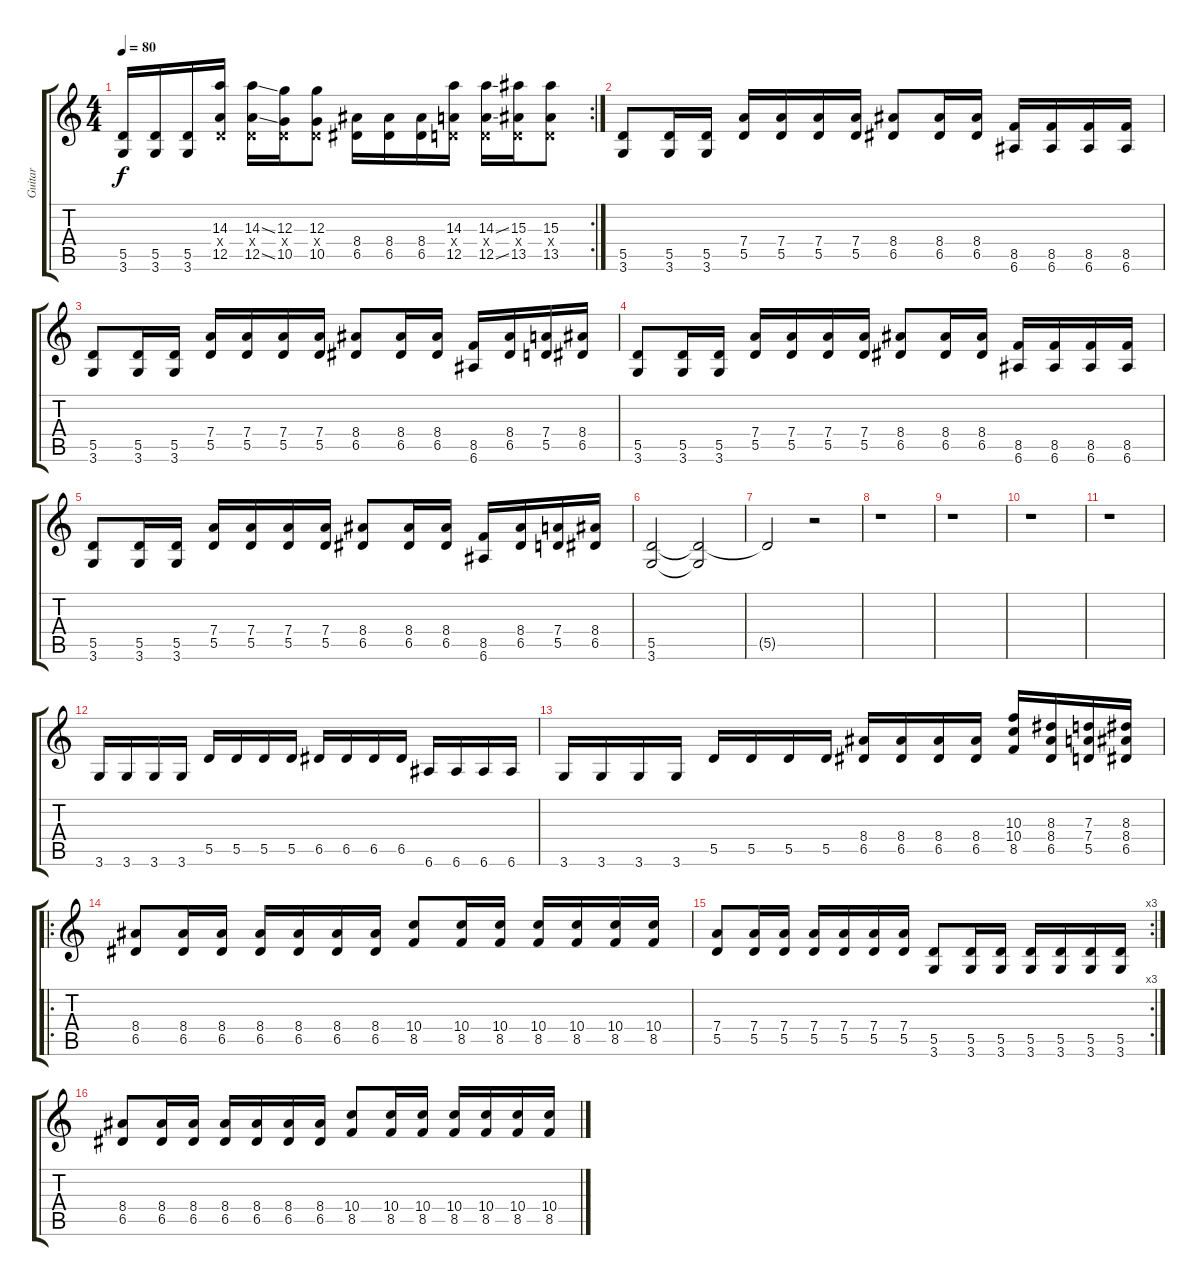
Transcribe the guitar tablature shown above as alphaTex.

\track ("Guitar" "Guitar") {instrument distortionguitar}
\staff {score tabs}
\tuning (E4 B3 G3 D3 A2 E2) {hide}
\rc 2
\ts (4 4)
\tempo 80
\clef g2
\ks c
(5.5 3.6).16{dy f} (5.5 3.6).16 (5.5 3.6).16 (14.3 0.4{x} 12.5).16 (14.3{ss} 0.4{x} 12.5{ss}).16 (12.3 0.4{x} 10.5).16 (12.3 0.4{x} 10.5).8 (8.4 6.5).16 (8.4 6.5).16 (8.4 6.5).16 (14.3 0.4{x} 12.5).16 (14.3{ss} 0.4{x} 12.5{ss}).16 (15.3 0.4{x} 13.5).16 (15.3 0.4{x} 13.5).8 |
(5.5 3.6).8 (5.5 3.6).16 (5.5 3.6).16 (7.4 5.5).16 (7.4 5.5).16 (7.4 5.5).16 (7.4 5.5).16 (8.4 6.5).8 (8.4 6.5).16 (8.4 6.5).16 (8.5 6.6).16 (8.5 6.6).16 (8.5 6.6).16 (8.5 6.6).16 |
(5.5 3.6).8 (5.5 3.6).16 (5.5 3.6).16 (7.4 5.5).16 (7.4 5.5).16 (7.4 5.5).16 (7.4 5.5).16 (8.4 6.5).8 (8.4 6.5).16 (8.4 6.5).16 (8.5 6.6).16 (8.4 6.5).16 (7.4 5.5).16 (8.4 6.5).16 |
(5.5 3.6).8 (5.5 3.6).16 (5.5 3.6).16 (7.4 5.5).16 (7.4 5.5).16 (7.4 5.5).16 (7.4 5.5).16 (8.4 6.5).8 (8.4 6.5).16 (8.4 6.5).16 (8.5 6.6).16 (8.5 6.6).16 (8.5 6.6).16 (8.5 6.6).16 |
(5.5 3.6).8 (5.5 3.6).16 (5.5 3.6).16 (7.4 5.5).16 (7.4 5.5).16 (7.4 5.5).16 (7.4 5.5).16 (8.4 6.5).8 (8.4 6.5).16 (8.4 6.5).16 (8.5 6.6).16 (8.4 6.5).16 (7.4 5.5).16 (8.4 6.5).16 |
(5.5 3.6).2 (5.5{t} 3.6{t}).2 |
5.5{t}.2 r.2 |
r.1 |
r.1 |
r.1 |
r.1 |
3.6.16 3.6.16 3.6.16 3.6.16 5.5.16 5.5.16 5.5.16 5.5.16 6.5.16 6.5.16 6.5.16 6.5.16 6.6.16 6.6.16 6.6.16 6.6.16 |
3.6.16 3.6.16 3.6.16 3.6.16 5.5.16 5.5.16 5.5.16 5.5.16 (8.4 6.5).16 (8.4 6.5).16 (8.4 6.5).16 (8.4 6.5).16 (10.3 10.4 8.5).16 (8.3 8.4 6.5).16 (7.3 7.4 5.5).16 (8.3 8.4 6.5).16 |
\ro
(8.4 6.5).8 (8.4 6.5).16 (8.4 6.5).16 (8.4 6.5).16 (8.4 6.5).16 (8.4 6.5).16 (8.4 6.5).16 (10.4 8.5).8 (10.4 8.5).16 (10.4 8.5).16 (10.4 8.5).16 (10.4 8.5).16 (10.4 8.5).16 (10.4 8.5).16 |
\rc 3
(7.4 5.5).8 (7.4 5.5).16 (7.4 5.5).16 (7.4 5.5).16 (7.4 5.5).16 (7.4 5.5).16 (7.4 5.5).16 (5.5 3.6).8 (5.5 3.6).16 (5.5 3.6).16 (5.5 3.6).16 (5.5 3.6).16 (5.5 3.6).16 (5.5 3.6).16 |
(8.4 6.5).8 (8.4 6.5).16 (8.4 6.5).16 (8.4 6.5).16 (8.4 6.5).16 (8.4 6.5).16 (8.4 6.5).16 (10.4 8.5).8 (10.4 8.5).16 (10.4 8.5).16 (10.4 8.5).16 (10.4 8.5).16 (10.4 8.5).16 (10.4 8.5).16
